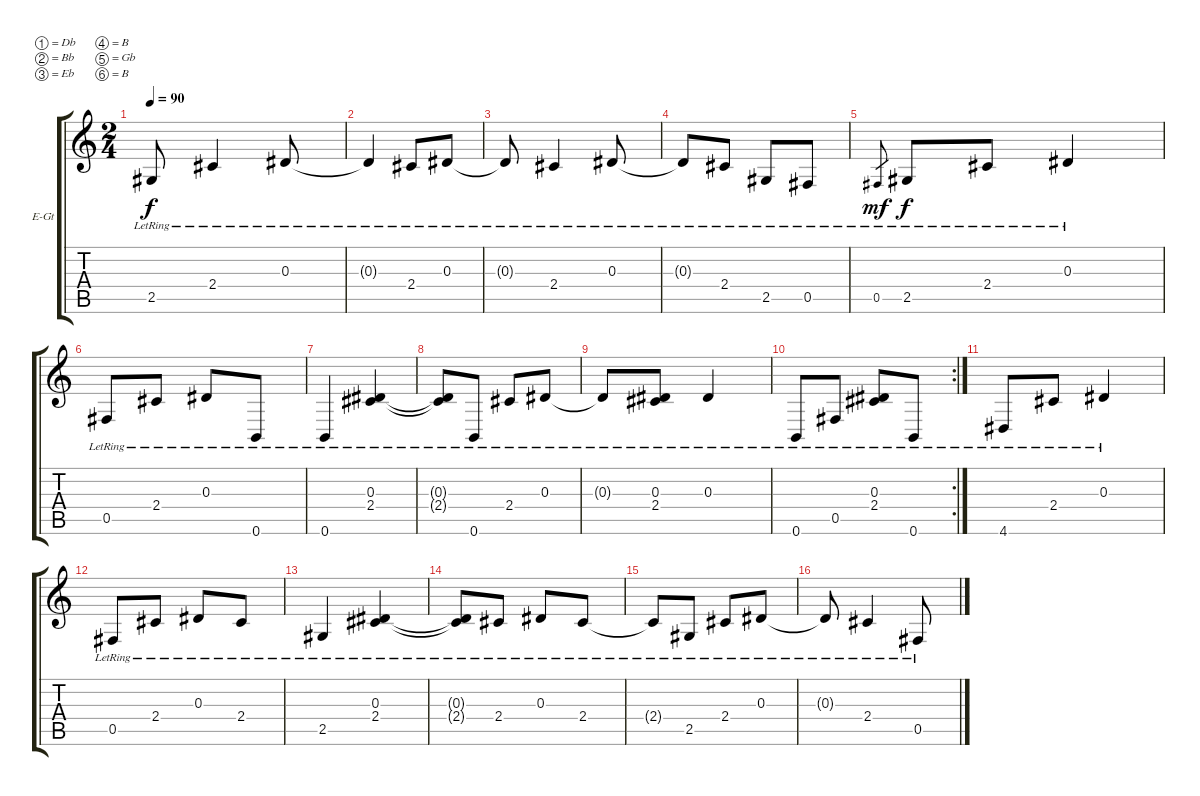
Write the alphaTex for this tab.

\bracketExtendMode groupsimilarinstruments
\firstSystemTrackNameOrientation horizontal
\otherSystemsTrackNameOrientation horizontal
\track ("Track 1" "E-Gt") {instrument electricguitarclean}
\staff {score tabs}
\tuning (Db4 Bb3 Eb3 B2 Gb2 B1)
\ts (2 4)
\tempo 90
\clef g2
\ks c
2.5{lr}.8{dy f} 2.4{lr}.4 0.3{lr}.8 |
0.3{lr t}.4 2.4{lr}.8 0.3{lr}.8 |
0.3{lr t}.8 2.4{lr}.4 0.3{lr}.8 |
0.3{lr t}.8 2.4{lr}.8 2.5{lr}.8 0.5{lr}.8 |
0.5{lr}.8{gr dy mf} 2.5{lr}.8{dy f} 2.4{lr}.8 0.3{lr}.4 |
0.5{lr}.8 2.4{lr}.8 0.3{lr}.8 0.6{lr}.8 |
0.6{lr}.4 (0.3{lr} 2.4{lr}).4 |
(0.3{lr t} 2.4{lr t}).8 0.6{lr}.8 2.4{lr}.8 0.3{lr}.8 |
0.3{lr t}.8 (0.3{lr} 2.4{lr}).8 0.3{lr}.4 |
\rc 2
0.6{lr}.8 0.5{lr}.8 (0.3{lr} 2.4{lr}).8 0.6{lr}.8 |
4.6{lr}.8 2.4{lr}.8 0.3{lr}.4 |
0.5{lr}.8 2.4{lr}.8 0.3{lr}.8 2.4{lr}.8 |
2.5{lr}.4 (0.3{lr} 2.4{lr}).4 |
(0.3{lr t} 2.4{lr t}).8 2.4{lr}.8 0.3{lr}.8 2.4{lr}.8 |
2.4{lr t}.8 2.5{lr}.8 2.4{lr}.8 0.3{lr}.8 |
0.3{lr t}.8 2.4{lr}.4 0.5{lr}.8
